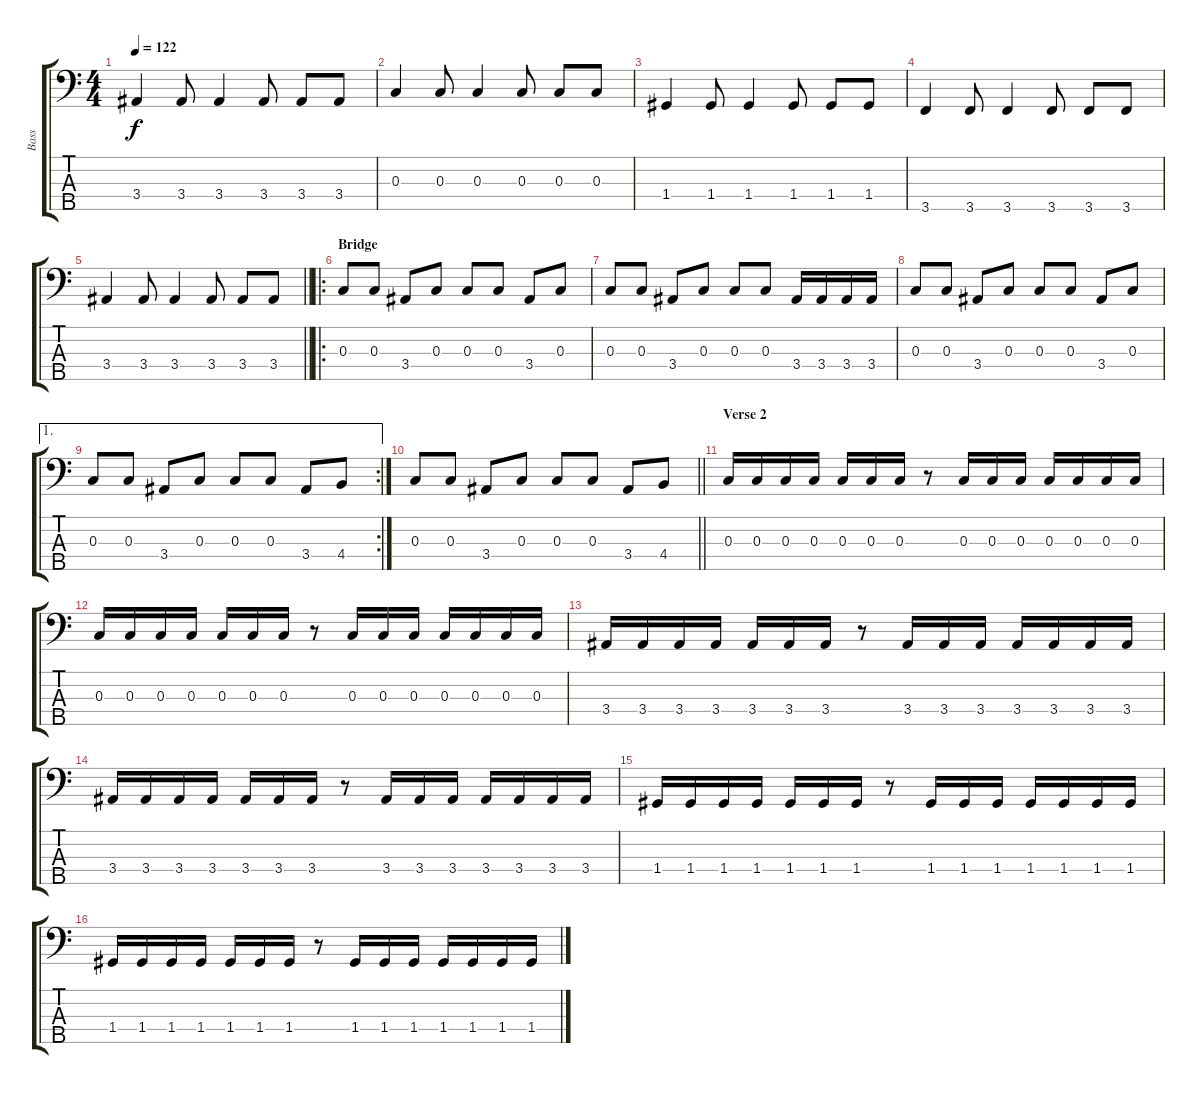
\track ("Bass" "Bass") {instrument electricbassfinger}
\staff {score tabs}
\tuning (A2 F2 C2 G1 D1) {hide}
\ts (4 4)
\tempo 122
\clef f4
\ks c
3.4.4{dy f} 3.4.8 3.4.4 3.4.8 3.4.8 3.4.8 |
0.3.4 0.3.8 0.3.4 0.3.8 0.3.8 0.3.8 |
1.4.4 1.4.8 1.4.4 1.4.8 1.4.8 1.4.8 |
3.5.4 3.5.8 3.5.4 3.5.8 3.5.8 3.5.8 |
\barLineRight lightlight
3.4.4 3.4.8 3.4.4 3.4.8 3.4.8 3.4.8 |
\ro
\section ("" "Bridge")
0.3.8 0.3.8 3.4.8 0.3.8 0.3.8 0.3.8 3.4.8 0.3.8 |
0.3.8 0.3.8 3.4.8 0.3.8 0.3.8 0.3.8 3.4.16 3.4.16 3.4.16 3.4.16 |
0.3.8 0.3.8 3.4.8 0.3.8 0.3.8 0.3.8 3.4.8 0.3.8 |
\ae 1
\rc 2
0.3.8 0.3.8 3.4.8 0.3.8 0.3.8 0.3.8 3.4.8 4.4.8 |
\barLineRight lightlight
0.3.8 0.3.8 3.4.8 0.3.8 0.3.8 0.3.8 3.4.8 4.4.8 |
\section ("" "Verse 2")
0.3.16 0.3.16 0.3.16 0.3.16 0.3.16 0.3.16 0.3.16 r.8 0.3.16 0.3.16 0.3.16 0.3.16 0.3.16 0.3.16 0.3.16 |
0.3.16 0.3.16 0.3.16 0.3.16 0.3.16 0.3.16 0.3.16 r.8 0.3.16 0.3.16 0.3.16 0.3.16 0.3.16 0.3.16 0.3.16 |
3.4.16 3.4.16 3.4.16 3.4.16 3.4.16 3.4.16 3.4.16 r.8 3.4.16 3.4.16 3.4.16 3.4.16 3.4.16 3.4.16 3.4.16 |
3.4.16 3.4.16 3.4.16 3.4.16 3.4.16 3.4.16 3.4.16 r.8 3.4.16 3.4.16 3.4.16 3.4.16 3.4.16 3.4.16 3.4.16 |
1.4.16 1.4.16 1.4.16 1.4.16 1.4.16 1.4.16 1.4.16 r.8 1.4.16 1.4.16 1.4.16 1.4.16 1.4.16 1.4.16 1.4.16 |
1.4.16 1.4.16 1.4.16 1.4.16 1.4.16 1.4.16 1.4.16 r.8 1.4.16 1.4.16 1.4.16 1.4.16 1.4.16 1.4.16 1.4.16
